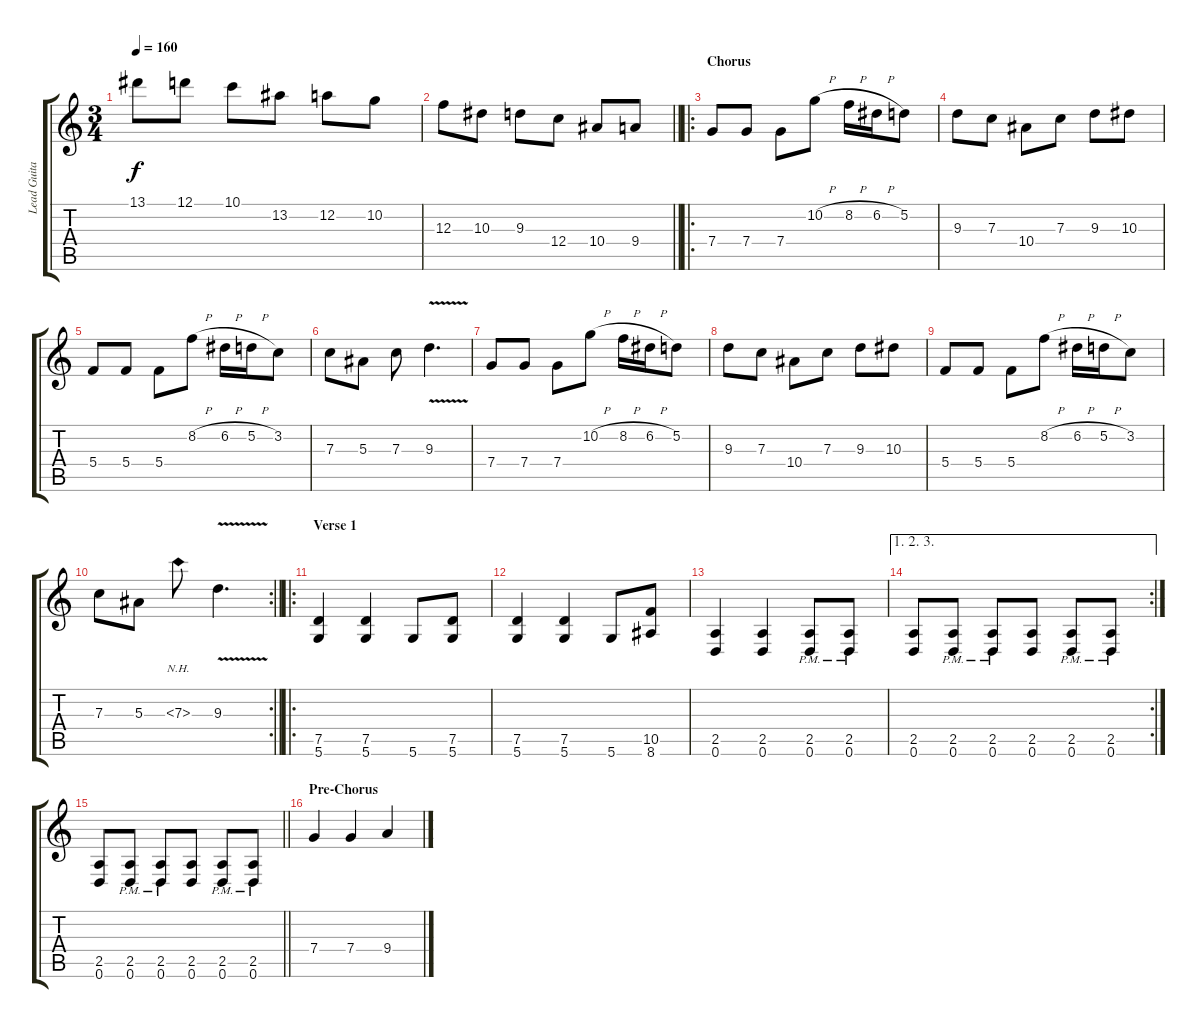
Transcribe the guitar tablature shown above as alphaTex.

\track ("Lead Guitar" "Lead Guita") {instrument distortionguitar}
\staff {score tabs}
\tuning (D4 A3 F3 C3 G2 D2) {hide}
\ts (3 4)
\tempo 160
\clef g2
\ks c
13.1.8{dy f} 12.1.8 10.1.8 13.2.8 12.2.8 10.2.8 |
\barLineRight lightlight
12.3.8 10.3.8 9.3.8 12.4.8 10.4.8 9.4.8 |
\ro
\section ("" "Chorus")
7.4.8 7.4.8 7.4.8 10.2{h}.8 8.2{h}.16 6.2{h}.16 5.2.8 |
9.3.8 7.3.8 10.4.8 7.3.8 9.3.8 10.3.8 |
5.4.8 5.4.8 5.4.8 8.2{h}.8 6.2{h}.16 5.2{h}.16 3.2.8 |
7.3.8 5.3.8 7.3.8 9.3{v}.4{d} |
7.4.8 7.4.8 7.4.8 10.2{h}.8 8.2{h}.16 6.2{h}.16 5.2.8 |
9.3.8 7.3.8 10.4.8 7.3.8 9.3.8 10.3.8 |
5.4.8 5.4.8 5.4.8 8.2{h}.8 6.2{h}.16 5.2{h}.16 3.2.8 |
\rc 2
\barLineRight lightlight
7.3.8 5.3.8 7.3{nh}.8 9.3{v}.4{d} |
\ro
\section ("" "Verse 1")
(7.5 5.6).4 (7.5 5.6).4 5.6.8 (7.5 5.6).8 |
(7.5 5.6).4 (7.5 5.6).4 5.6.8 (10.5 8.6).8 |
(2.5 0.6).4 (2.5 0.6).4 (2.5{pm} 0.6{pm}).8 (2.5{pm} 0.6{pm}).8 |
\ae (1 2 3)
\rc 2
(2.5 0.6).8 (2.5{pm} 0.6{pm}).8 (2.5{pm} 0.6{pm}).8 (2.5 0.6).8 (2.5{pm} 0.6{pm}).8 (2.5{pm} 0.6{pm}).8 |
\barLineRight lightlight
(2.5 0.6).8 (2.5{pm} 0.6{pm}).8 (2.5{pm} 0.6{pm}).8 (2.5 0.6).8 (2.5{pm} 0.6{pm}).8 (2.5{pm} 0.6{pm}).8 |
\section ("" "Pre-Chorus")
7.4.4 7.4.4 9.4.4
